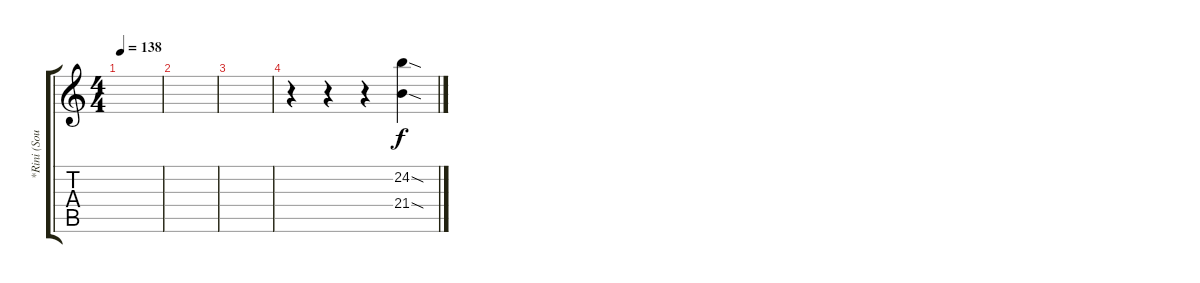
\track ("*Rini (Sound3)" "*Rini (Sou") {instrument tenorsax}
\staff {score tabs}
\tuning (E4 B3 G3 D3 A2 E2) {hide}
\ts (4 4)
\tempo 138
\clef g2
\ks c
|
|
|
r.4 r.4 r.4 (24.2{sod} 21.4{sod}).4
